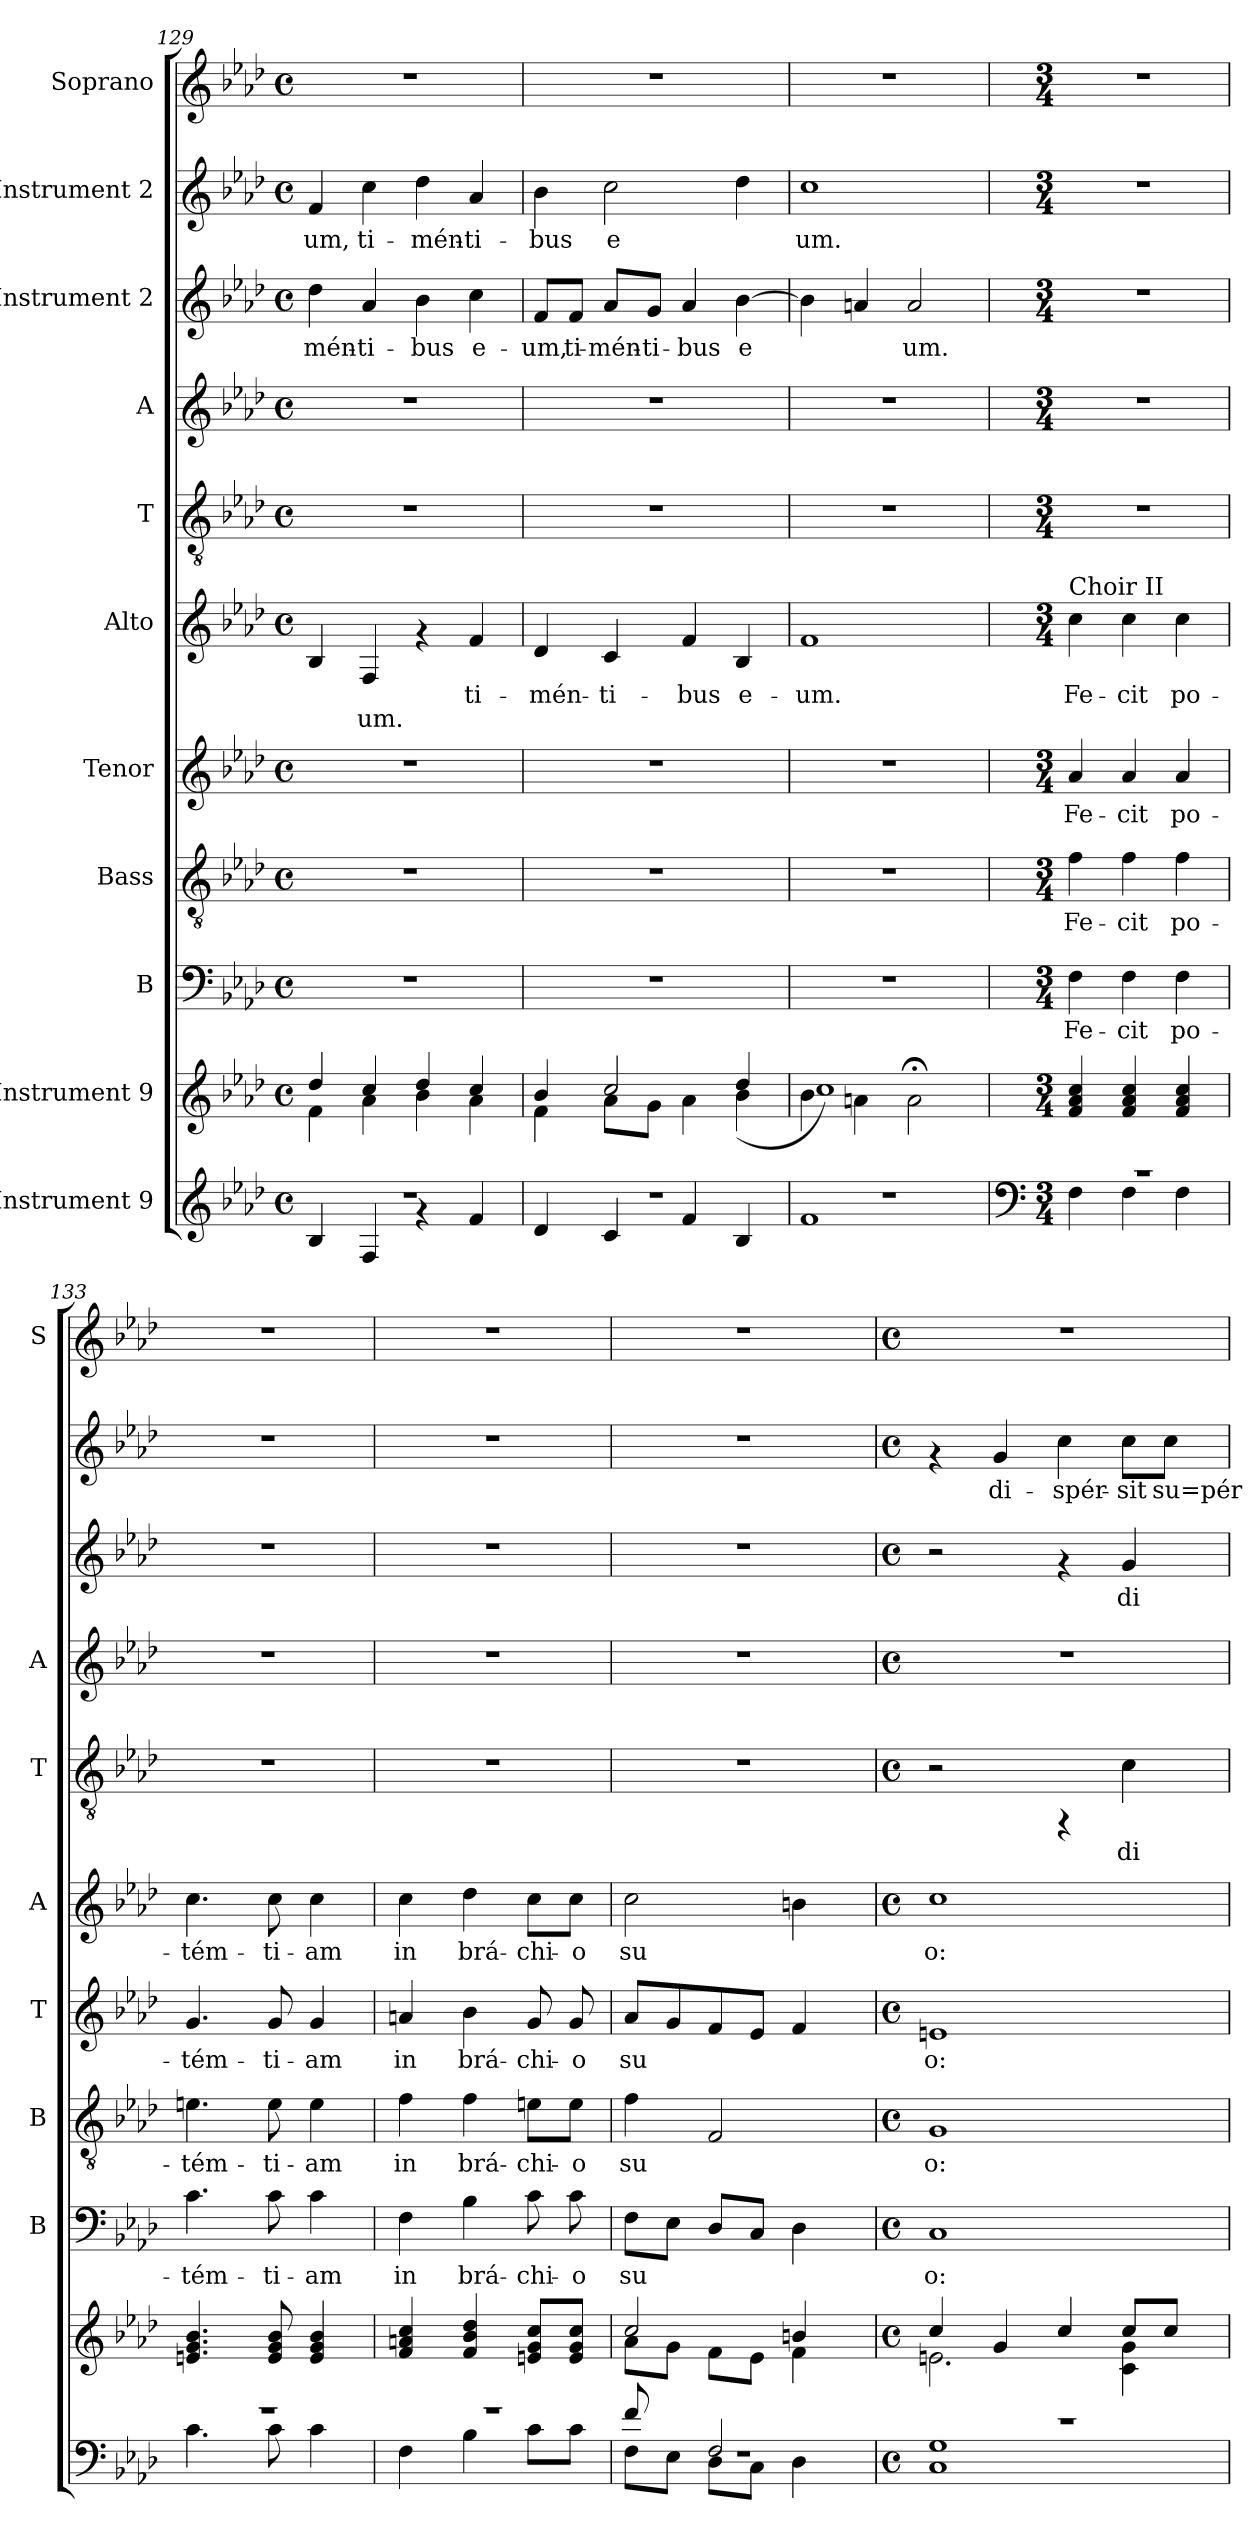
**kern	**kern	**kern	**text	**kern	**text	**kern	**text	**kern	**text	**text	**kern	**text	**kern	**kern	**text	**kern	**text	**kern
*part11	*part10	*part9	*part9	*part8	*part8	*part7	*part7	*part6	*part6	*part6	*part5	*part5	*part4	*part3	*part3	*part2	*part2	*part1
*staff11	*staff10	*staff9	*staff9	*staff8	*staff8	*staff7	*staff7	*staff6	*staff6	*staff6	*staff5	*staff5	*staff4	*staff3	*staff3	*staff2	*staff2	*staff1
*I"Instrument 9	*I"Instrument 9	*I"B	*	*I"Bass	*	*I"Tenor	*	*I"Alto	*	*	*I"T	*	*I"A	*I"Instrument 2	*	*I"Instrument 2	*	*I"Soprano
*	*	*I'B	*	*I'B	*	*I'T	*	*I'A	*	*	*I'T	*	*I'A	*	*	*	*	*I'S
!!LO:PB:g=z
*clefG2	*clefG2	*clefF4	*	*clefGv2	*	*clefG2	*	*clefG2	*	*	*clefGv2	*	*clefG2	*clefG2	*	*clefG2	*	*clefG2
*k[b-e-a-d-]	*k[b-e-a-d-]	*k[b-e-a-d-]	*	*k[b-e-a-d-]	*	*k[b-e-a-d-]	*	*k[b-e-a-d-]	*	*	*k[b-e-a-d-]	*	*k[b-e-a-d-]	*k[b-e-a-d-]	*	*k[b-e-a-d-]	*	*k[b-e-a-d-]
*A-:	*A-:	*A-:	*	*A-:	*	*A-:	*	*A-:	*	*	*A-:	*	*A-:	*A-:	*	*A-:	*	*A-:
*M4/4	*M4/4	*M4/4	*	*M4/4	*	*M4/4	*	*M4/4	*	*	*M4/4	*	*M4/4	*M4/4	*	*M4/4	*	*M4/4
*met(c)	*met(c)	*met(c)	*	*met(c)	*	*met(c)	*	*met(c)	*	*	*met(c)	*	*met(c)	*met(c)	*	*met(c)	*	*met(c)
=129	=129	=129	=129	=129	=129	=129	=129	=129	=129	=129	=129	=129	=129	=129	=129	=129	=129	=129
*^	*^	*	*	*	*	*	*	*	*	*	*	*	*	*	*	*	*	*
!	!	!	!	!	!	!	!	!	!	!	!LO:LY:b:cj	!LO:LY:b:cj	!	!	!	!	!LO:LY:b:cj	!	!LO:LY:b:cj	!
1r	4B-/	4dd-/	4f\	1r	.	1r	.	1r	.	4B-/	-	-	1r	.	1r	4dd-\	-mén-	4f/	-um,	1r
!	!	!	!	!	!	!	!	!	!	!	!LO:LY:b:cj	!LO:LY:b:cj	!	!	!	!	!LO:LY:b:cj	!	!LO:LY:b:cj	!
.	4F/	4cc/	4a-\	.	.	.	.	.	.	4F/	-	um.	.	.	.	4a-/	-ti-	4cc\	ti-	.
!	!	!	!	!	!	!	!	!	!	!	!	!	!	!	!	!	!LO:LY:b:cj	!	!LO:LY:b:cj	!
.	4rf	4dd-/	4b-\	.	.	.	.	.	.	4rf	.	.	.	.	.	4b-\	-bus	4dd-\	-mén-	.
!	!	!	!	!	!	!	!	!	!	!	!LO:LY:b:cj	!LO:LY:b:cj	!	!	!	!	!LO:LY:b:cj	!	!LO:LY:b:cj	!
.	4f/	4cc/	4a-\	.	.	.	.	.	.	4f/	ti-	-	.	.	.	4cc\	e-	4a-/	-ti-	.
=130	=130	=130	=130	=130	=130	=130	=130	=130	=130	=130	=130	=130	=130	=130	=130	=130	=130	=130	=130	=130
!	!	!	!	!	!	!	!	!	!	!	!LO:LY:b:cj	!	!	!	!	!	!LO:LY:b:cj	!	!LO:LY:b:cj	!
1r	4d-/	4b-/	4f\	1r	.	1r	.	1r	.	4d-/	mén-	.	1r	.	1r	8f/L	-um,	4b-\	-bus	1r
!	!	!	!	!	!	!	!	!	!	!	!	!	!	!	!	!	!LO:LY:b:cj	!	!	!
.	.	.	.	.	.	.	.	.	.	.	.	.	.	.	.	8f/J	ti-	.	.	.
!	!	!	!	!	!	!	!	!	!	!	!LO:LY:b:cj	!	!	!	!	!	!LO:LY:b:cj	!	!LO:LY:b:cj	!
.	4c/	2cc/	8a-\L	.	.	.	.	.	.	4c/	-ti-	.	.	.	.	8a-/L	-mén-	2cc\	e-	.
!	!	!	!	!	!	!	!	!	!	!	!	!	!	!	!	!	!LO:LY:b:cj	!	!	!
.	.	.	8g\J	.	.	.	.	.	.	.	.	.	.	.	.	8g/J	-ti-	.	.	.
!	!	!	!	!	!	!	!	!	!	!	!LO:LY:b:cj	!	!	!	!	!	!LO:LY:b:cj	!	!	!
.	4f/	.	4a-\	.	.	.	.	.	.	4f/	-bus	.	.	.	.	4a-/	-bus	.	.	.
!	!	!	!	!	!	!	!	!	!	!	!LO:LY:b:cj	!	!	!	!	!	!LO:LY:b:cj	!	!LO:LY:b:cj	!
.	4B-/	4dd-/	(<4b-\	.	.	.	.	.	.	4B-/	e-	.	.	.	.	[>4b-\	e-	4dd-\	--	.
=131	=131	=131	=131	=131	=131	=131	=131	=131	=131	=131	=131	=131	=131	=131	=131	=131	=131	=131	=131	=131
!	!	!	!	!	!	!	!	!	!	!	!LO:LY:b:cj	!	!	!	!	!	!LO:LY:b:cj	!	!LO:LY:b:cj	!
1r	1f	4b-\	1cc)	1r	.	1r	.	1r	.	1f	-um.	.	1r	.	1r	4b-\]	-	1cc	-um.	1r
!	!	!	!	!	!	!	!	!	!	!	!	!	!	!	!	!	!LO:LY:b:cj	!	!	!
.	.	4an\	.	.	.	.	.	.	.	.	.	.	.	.	.	4an/	.	.	.	.
!	!	!	!	!	!	!	!	!	!	!	!	!	!	!	!	!	!LO:LY:b:cj	!	!	!
.	.	2a;<\	.	.	.	.	.	.	.	.	.	.	.	.	.	2a/	um.	.	.	.
*	*	*v	*v	*	*	*	*	*	*	*	*	*	*	*	*	*	*	*	*	*
!!LO:PB:g=z
=132	=132	=132	=132	=132	=132	=132	=132	=132	=132	=132	=132	=132	=132	=132	=132	=132	=132	=132	=132
*clefF4	*	*	*	*	*	*	*	*	*	*	*	*	*	*	*	*	*	*	*
*M3/4	*	*M3/4	*M3/4	*	*M3/4	*	*M3/4	*	*M3/4	*	*	*M3/4	*	*M3/4	*M3/4	*	*M3/4	*	*M3/4
!	!	!	!	!	!	!	!	!	!LO:TX:a:t=Choir II	!	!	!	!	!	!	!	!	!	!
!	!	!	!	!LO:LY:b:cj	!	!LO:LY:b:cj	!	!LO:LY:b:cj	!	!LO:LY:b:cj	!	!	!	!	!	!	!	!	!
2.r	4F\	4a-/ 4f/ 4cc/	4F\	Fe-	4f\	Fe-	4a-/	-Fe-	4cc\	Fe-	.	2.r	.	2.r	2.r	.	2.r	.	2.r
!	!	!	!	!LO:LY:b:cj	!	!LO:LY:b:cj	!	!LO:LY:b:cj	!	!LO:LY:b:cj	!	!	!	!	!	!	!	!	!
.	4F\	4a-/ 4f/ 4cc/	4F\	-cit	4f\	-cit	4a-/	-cit	4cc\	-cit	.	.	.	.	.	.	.	.	.
!	!	!	!	!LO:LY:b:cj	!	!LO:LY:b:cj	!	!LO:LY:b:cj	!	!LO:LY:b:cj	!	!	!	!	!	!	!	!	!
.	4F\	4cc/ 4a-/ 4f/	4F\	po-	4f\	po-	4a-/	po-	4cc\	po-	.	.	.	.	.	.	.	.	.
=133	=133	=133	=133	=133	=133	=133	=133	=133	=133	=133	=133	=133	=133	=133	=133	=133	=133	=133	=133
!	!	!	!	!LO:LY:b:cj	!	!LO:LY:b:cj	!	!LO:LY:b:cj	!	!LO:LY:b:cj	!	!	!	!	!	!	!	!	!
2.r	4.c\	4.g/ 4.en/ 4.b-/	4.c\	-tém-	4.en\	-tém-	4.g/	-tém-	4.cc\	-tém-	.	2.r	.	2.r	2.r	.	2.r	.	2.r
!	!	!	!	!LO:LY:b:cj	!	!LO:LY:b:cj	!	!LO:LY:b:cj	!	!LO:LY:b:cj	!	!	!	!	!	!	!	!	!
.	8c\	8g/ 8e/ 8b-/	8c\	-ti-	8e\	-ti-	8g/	-ti-	8cc\	-ti-	.	.	.	.	.	.	.	.	.
!	!	!	!	!LO:LY:b:cj	!	!LO:LY:b:cj	!	!LO:LY:b:cj	!	!LO:LY:b:cj	!	!	!	!	!	!	!	!	!
.	4c\	4b-/ 4e/ 4g/	4c\	-am	4e\	-am	4g/	-am	4cc\	-am	.	.	.	.	.	.	.	.	.
=134	=134	=134	=134	=134	=134	=134	=134	=134	=134	=134	=134	=134	=134	=134	=134	=134	=134	=134	=134
!	!	!	!	!LO:LY:b:cj	!	!LO:LY:b:cj	!	!LO:LY:b:cj	!	!LO:LY:b:cj	!	!	!	!	!	!	!	!	!
2.r	4F\	4cc/ 4an/ 4f/	4F\	in	4f\	in	4an/	in	4cc\	in	.	2.r	.	2.r	2.r	.	2.r	.	2.r
!	!	!	!	!LO:LY:b:cj	!	!LO:LY:b:cj	!	!LO:LY:b:cj	!	!LO:LY:b:cj	!	!	!	!	!	!	!	!	!
.	4B-\	4dd-/ 4f/ 4b-/	4B-\	brá-	4f\	brá-	4b-\	brá-	4dd-\	brá-	.	.	.	.	.	.	.	.	.
!	!	!	!	!LO:LY:b:cj	!	!LO:LY:b:cj	!	!LO:LY:b:cj	!	!LO:LY:b:cj	!	!	!	!	!	!	!	!	!
.	8c\L	8cc/ 8en/ 8g/L	8c\	-chi-	8en\L	-chi-	8g/	-chi-	8cc\L	-chi-	.	.	.	.	.	.	.	.	.
!	!	!	!	!LO:LY:b:cj	!	!LO:LY:b:cj	!	!LO:LY:b:cj	!	!LO:LY:b:cj	!	!	!	!	!	!	!	!	!
.	8c\J	8cc/ 8g/ 8e/J	8c\	-o	8e\J	-o	8g/	-o	8cc\J	-o	.	.	.	.	.	.	.	.	.
=135	=135	=135	=135	=135	=135	=135	=135	=135	=135	=135	=135	=135	=135	=135	=135	=135	=135	=135	=135
*^	*^	*^	*	*	*	*	*	*	*	*	*	*	*	*	*	*	*	*	*
!	!	!	!	!	!	!	!LO:LY:b:cj	!	!LO:LY:b:cj	!	!LO:LY:b:cj	!	!LO:LY:b:cj	!	!	!	!	!	!	!	!	!
2.r	8f/L	4ryy	8F\L	2cc/	8a-\	8F\L	su-	4f\	su-	8a-/L	su-	2cc\	su-	.	2.r	.	2.r	2.r	.	2.r	.	2.r
!	!	!	!	!	!	!	!LO:LY:b:cj	!	!	!	!LO:LY:b:cj	!	!	!	!	!	!	!	!	!	!	!
.	2ryy	.	8E-\J	.	8g\J	8E-\J	--	.	.	8g/	--	.	.	.	.	.	.	.	.	.	.	.
!	!	!	!	!	!	!	!LO:LY:b:cj	!	!LO:LY:b:cj	!	!LO:LY:b:cj	!	!	!	!	!	!	!	!	!	!	!
.	.	2F/	8D-\L	.	8f\L	8D-/L	--	2F/	--	8f/	--	.	.	.	.	.	.	.	.	.	.	.
!	!	!	!	!	!	!	!LO:LY:b:cj	!	!	!	!LO:LY:b:cj	!	!	!	!	!	!	!	!	!	!	!
.	.	.	8C\J	.	8e-\J	8C/J	--	.	.	8e-/J	--	.	.	.	.	.	.	.	.	.	.	.
!	!	!	!	!	!	!	!LO:LY:b:cj	!	!	!	!LO:LY:b:cj	!	!LO:LY:b:cj	!	!	!	!	!	!	!	!	!
.	.	.	4D-\	4bn/	4f\	4D-\	--	.	.	4f/	--	4bn\	--	.	.	.	.	.	.	.	.	.
.	8ryy	.	.	.	.	.	.	.	.	.	.	.	.	.	.	.	.	.	.	.	.	.
*v	*v	*v	*v	*	*	*	*	*	*	*	*	*	*	*	*	*	*	*	*	*	*	*
!!LO:PB:g=z
=136	=136	=136	=136	=136	=136	=136	=136	=136	=136	=136	=136	=136	=136	=136	=136	=136	=136	=136	=136
*M4/4	*M4/4	*	*M4/4	*	*M4/4	*	*M4/4	*	*M4/4	*	*	*M4/4	*	*M4/4	*M4/4	*	*M4/4	*	*M4/4
*met(c)	*met(c)	*	*met(c)	*	*met(c)	*	*met(c)	*	*met(c)	*	*	*met(c)	*	*met(c)	*met(c)	*	*met(c)	*	*met(c)
*^	*	*	*	*	*	*	*	*	*	*	*	*	*	*	*	*	*	*	*
!	!	!	!	!	!LO:LY:b:cj	!	!LO:LY:b:cj	!	!LO:LY:b:cj	!	!LO:LY:b:cj	!	!	!	!	!	!	!	!	!
1r	1G 1C	4cc/	2.en\	1C	-o:	1G	-o:	1en	-o:	1cc	-o:	.	2r	.	1r	2r	.	4rf	.	1r
!	!	!	!	!	!	!	!	!	!	!	!	!	!	!	!	!	!	!	!LO:LY:b:cj	!
.	.	4g/	.	.	.	.	.	.	.	.	.	.	.	.	.	.	.	4g/	di-	.
!	!	!	!	!	!	!	!	!	!	!	!	!	!	!	!	!	!	!	!LO:LY:b:cj	!
.	.	4cc/	.	.	.	.	.	.	.	.	.	.	4rFF	.	.	4rf	.	4cc\	-spér-	.
!	!	!	!	!	!	!	!	!	!	!	!	!	!	!LO:LY:b:cj	!	!	!LO:LY:b:cj	!	!LO:LY:b:cj	!
.	.	8cc/L	4g\ 4c\	.	.	.	.	.	.	.	.	.	4c\	di-	.	4g/	di-	8cc\L	-sit	.
!	!	!	!	!	!	!	!	!	!	!	!	!	!	!	!	!	!	!	!LO:LY:b:cj	!
.	.	8cc/J	.	.	.	.	.	.	.	.	.	.	.	.	.	.	.	8cc\J	su=pér-	.
*v	*v	*	*	*	*	*	*	*	*	*	*	*	*	*	*	*	*	*	*	*
*	*v	*v	*	*	*	*	*	*	*	*	*	*	*	*	*	*	*	*	*
=	=	=	=	=	=	=	=	=	=	=	=	=	=	=	=	=	=	=
*-	*-	*-	*-	*-	*-	*-	*-	*-	*-	*-	*-	*-	*-	*-	*-	*-	*-	*-
